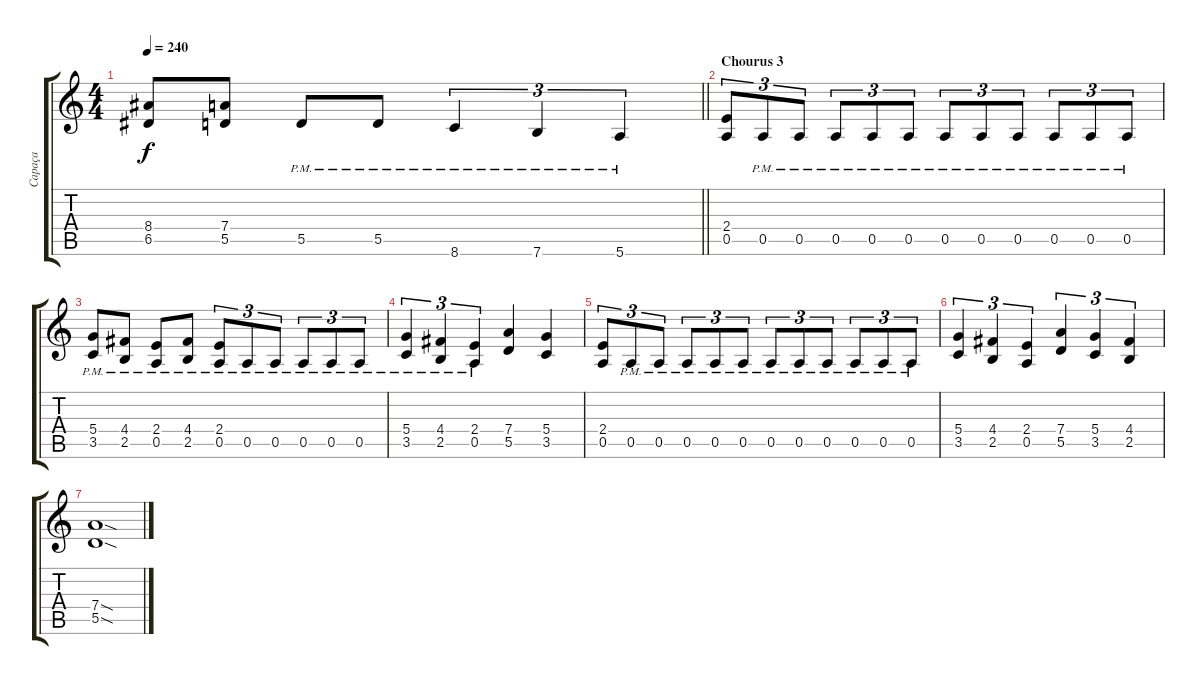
\track ("Capaça" "Capaça") {instrument distortionguitar}
\staff {score tabs}
\tuning (E4 B3 G3 D3 A2 E2) {hide}
\ts (4 4)
\tempo 240
\clef g2
\barLineRight lightlight
\ks c
(8.4 6.5).8{dy f} (7.4 5.5).8 5.5{pm}.8 5.5{pm}.8 8.6{pm}.4{tu (3 2)} 7.6{pm}.4{tu (3 2)} 5.6{pm}.4{tu (3 2)} |
\section ("" "Chourus 3")
(2.4 0.5).8{tu (3 2)} 0.5{pm}.8{tu (3 2)} 0.5{pm}.8{tu (3 2)} 0.5{pm}.8{tu (3 2)} 0.5{pm}.8{tu (3 2)} 0.5{pm}.8{tu (3 2)} 0.5{pm}.8{tu (3 2)} 0.5{pm}.8{tu (3 2)} 0.5{pm}.8{tu (3 2)} 0.5{pm}.8{tu (3 2)} 0.5{pm}.8{tu (3 2)} 0.5{pm}.8{tu (3 2)} |
(5.4{pm} 3.5{pm}).8 (4.4{pm} 2.5{pm}).8 (2.4{pm} 0.5{pm}).8 (4.4{pm} 2.5{pm}).8 (2.4{pm} 0.5{pm}).8{tu (3 2)} 0.5{pm}.8{tu (3 2)} 0.5{pm}.8{tu (3 2)} 0.5{pm}.8{tu (3 2)} 0.5{pm}.8{tu (3 2)} 0.5{pm}.8{tu (3 2)} |
(5.4{pm} 3.5{pm}).4{tu (3 2)} (4.4{pm} 2.5{pm}).4{tu (3 2)} (2.4{pm} 0.5{pm}).4{tu (3 2)} (7.4 5.5).4 (5.4 3.5).4 |
(2.4 0.5).8{tu (3 2)} 0.5{pm}.8{tu (3 2)} 0.5{pm}.8{tu (3 2)} 0.5{pm}.8{tu (3 2)} 0.5{pm}.8{tu (3 2)} 0.5{pm}.8{tu (3 2)} 0.5{pm}.8{tu (3 2)} 0.5{pm}.8{tu (3 2)} 0.5{pm}.8{tu (3 2)} 0.5{pm}.8{tu (3 2)} 0.5{pm}.8{tu (3 2)} 0.5{pm}.8{tu (3 2)} |
(5.4 3.5).4{tu (3 2)} (4.4 2.5).4{tu (3 2)} (2.4 0.5).4{tu (3 2)} (7.4 5.5).4{tu (3 2)} (5.4 3.5).4{tu (3 2)} (4.4 2.5).4{tu (3 2)} |
(7.4{sod} 5.5{sod}).1
